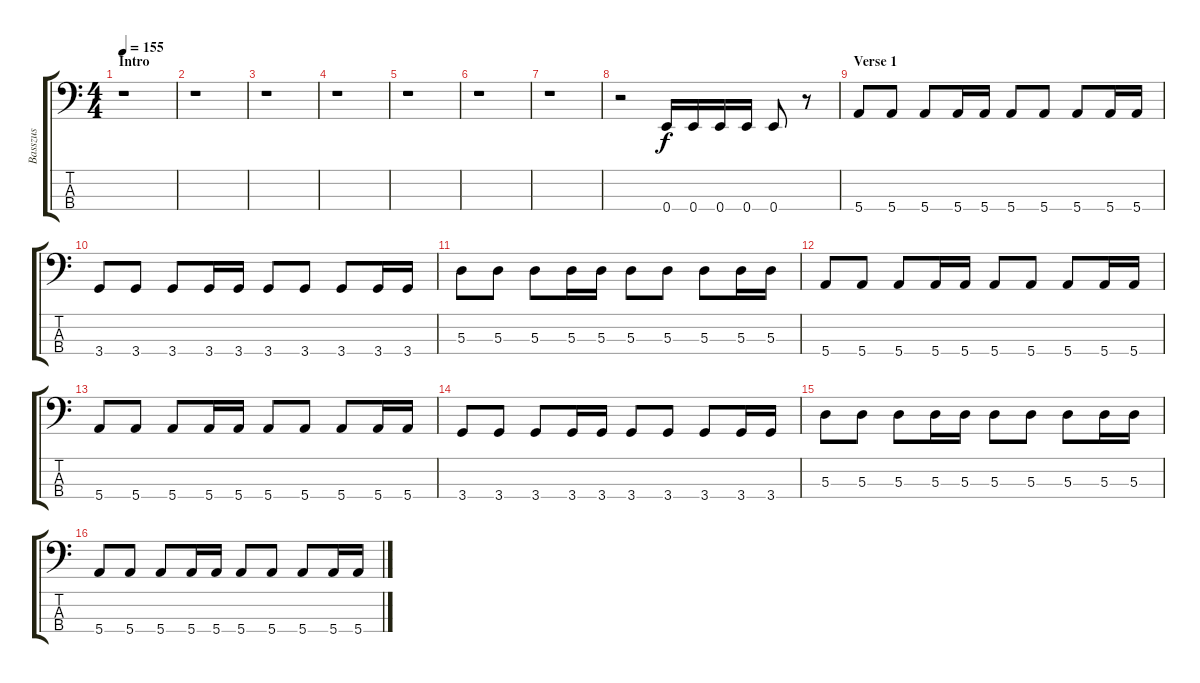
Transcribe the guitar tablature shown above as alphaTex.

\track ("Basszus" "Basszus") {instrument electricbasspick}
\staff {score tabs}
\tuning (G2 D2 A1 E1) {hide}
\ts (4 4)
\section ("" "Intro")
\tempo 155
\clef f4
\ks c
r.1{dy f instrument electricbasspick} |
r.1 |
r.1 |
r.1 |
r.1 |
r.1 |
r.1 |
r.2 0.4.16 0.4.16 0.4.16 0.4.16 0.4.8 r.8 |
\section ("" "Verse 1")
5.4.8 5.4.8 5.4.8 5.4.16 5.4.16 5.4.8 5.4.8 5.4.8 5.4.16 5.4.16 |
3.4.8 3.4.8 3.4.8 3.4.16 3.4.16 3.4.8 3.4.8 3.4.8 3.4.16 3.4.16 |
5.3.8 5.3.8 5.3.8 5.3.16 5.3.16 5.3.8 5.3.8 5.3.8 5.3.16 5.3.16 |
5.4.8 5.4.8 5.4.8 5.4.16 5.4.16 5.4.8 5.4.8 5.4.8 5.4.16 5.4.16 |
5.4.8 5.4.8 5.4.8 5.4.16 5.4.16 5.4.8 5.4.8 5.4.8 5.4.16 5.4.16 |
3.4.8 3.4.8 3.4.8 3.4.16 3.4.16 3.4.8 3.4.8 3.4.8 3.4.16 3.4.16 |
5.3.8 5.3.8 5.3.8 5.3.16 5.3.16 5.3.8 5.3.8 5.3.8 5.3.16 5.3.16 |
5.4.8 5.4.8 5.4.8 5.4.16 5.4.16 5.4.8 5.4.8 5.4.8 5.4.16 5.4.16
